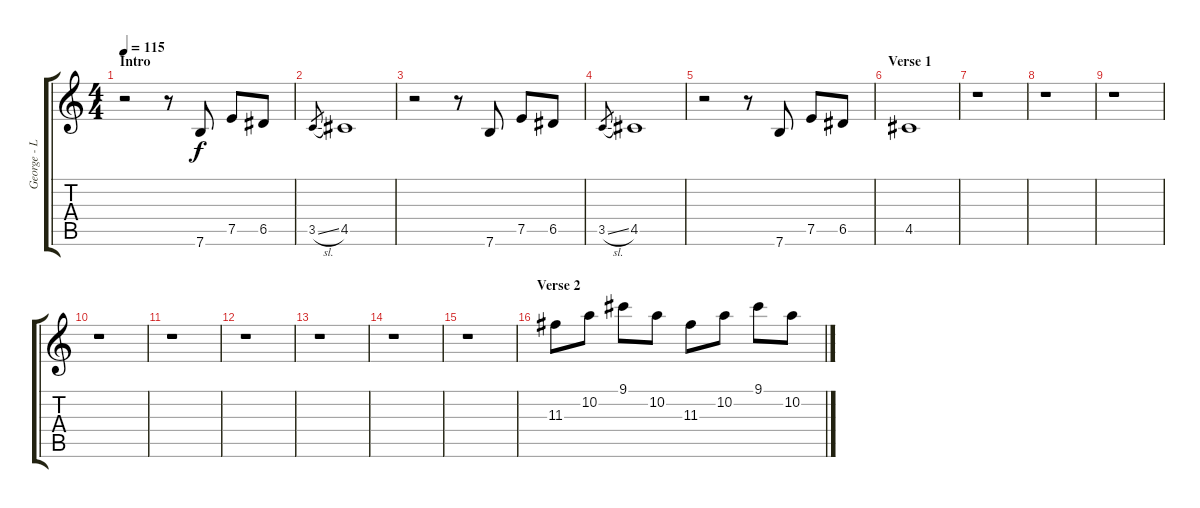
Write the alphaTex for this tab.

\track ("George - Lead Guitar" "George - L") {instrument acousticguitarnylon}
\staff {score tabs}
\tuning (E4 B3 G3 D3 A2 E2) {hide}
\ts (4 4)
\section ("" "Intro")
\tempo 115
\clef g2
\ks c
r.2{dy f instrument acousticguitarnylon} r.8 7.6.8{volume 16} 7.5.8 6.5.8 |
3.5{sl}.8{gr} 4.5.1 |
r.2 r.8 7.6.8 7.5.8 6.5.8 |
3.5{sl}.8{gr} 4.5.1 |
r.2 r.8 7.6.8 7.5.8 6.5.8 |
\section ("" "Verse 1")
4.5.1 |
r.1 |
r.1 |
r.1 |
r.1 |
r.1 |
r.1 |
r.1 |
r.1 |
r.1 |
\section ("" "Verse 2")
11.3.8{volume 11} 10.2.8 9.1.8 10.2.8 11.3.8 10.2.8 9.1.8 10.2.8
